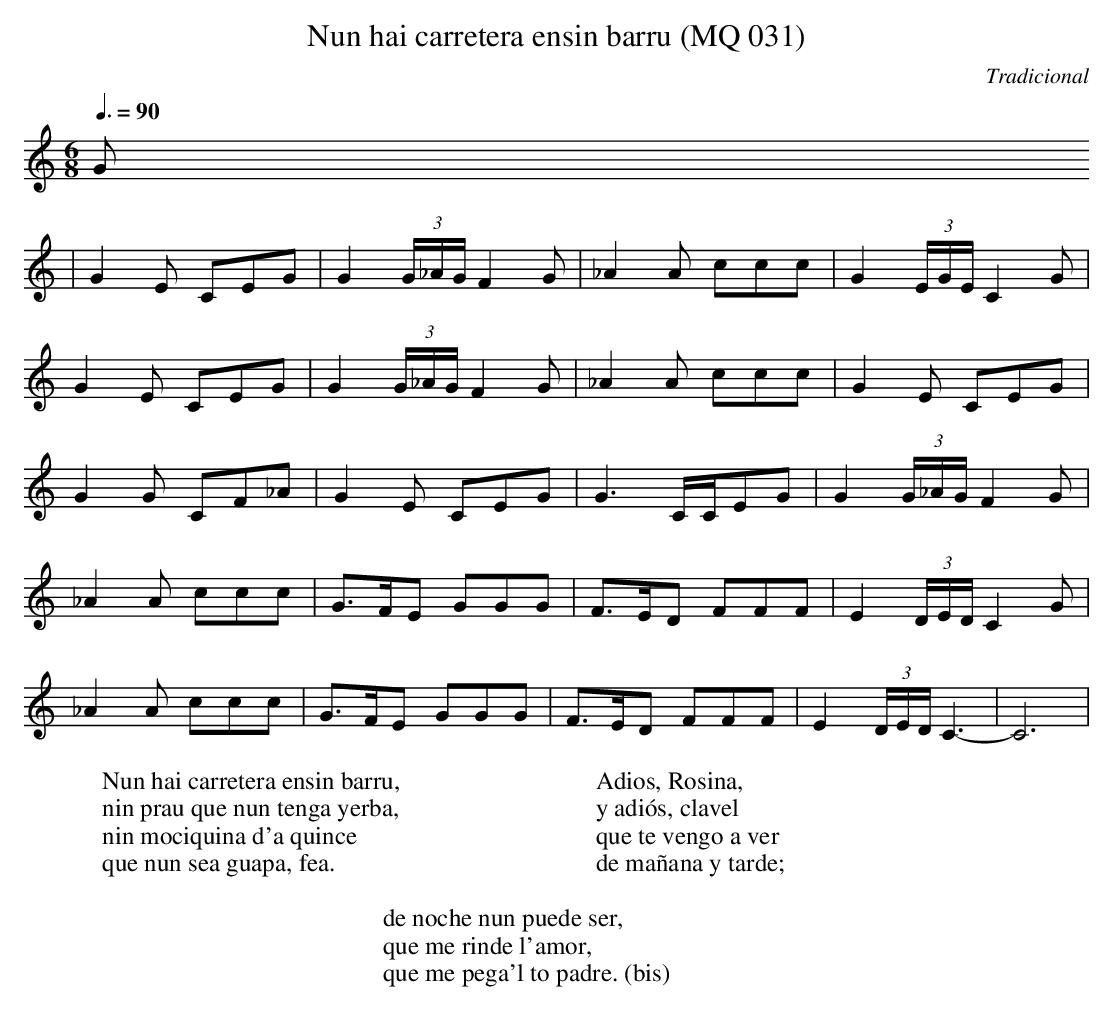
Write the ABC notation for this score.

X:1
T:Nun hai carretera ensin barru (MQ 031)
C:Tradicional
M:6/8
L:1/8
Q:3/8=90
W:Nun hai carretera ensin barru,
W:nin prau que nun tenga yerba,
W:nin mociquina d'a quince
W:que nun sea guapa, fea.
W:
W:Adios, Rosina,
W:y adiós, clavel
W:que te vengo a ver
W:de mañana y tarde;
W:
W:de noche nun puede ser,
W:que me rinde l'amor,
W:que me pega'l to padre. (bis)
K:C
G
|G2 E CEG|G2 (3G/_A/G/ F2 G|_A2 A ccc|G2 (3E/G/E/ C2 G|
G2 E CEG|G2 (3G/_A/G/ F2 G|_A2 A ccc|G2 E CEG|
G2 G CF_A|G2 E CEG|G3 C/C/EG|G2 (3G/_A/G/ F2 G|
_A2 A ccc|G>FE GGG|F>ED FFF|E2 (3D/E/D/ C2 G|
_A2 A ccc|G>FE GGG|F>ED FFF|E2 (3D/E/D/ C3-|C6|
